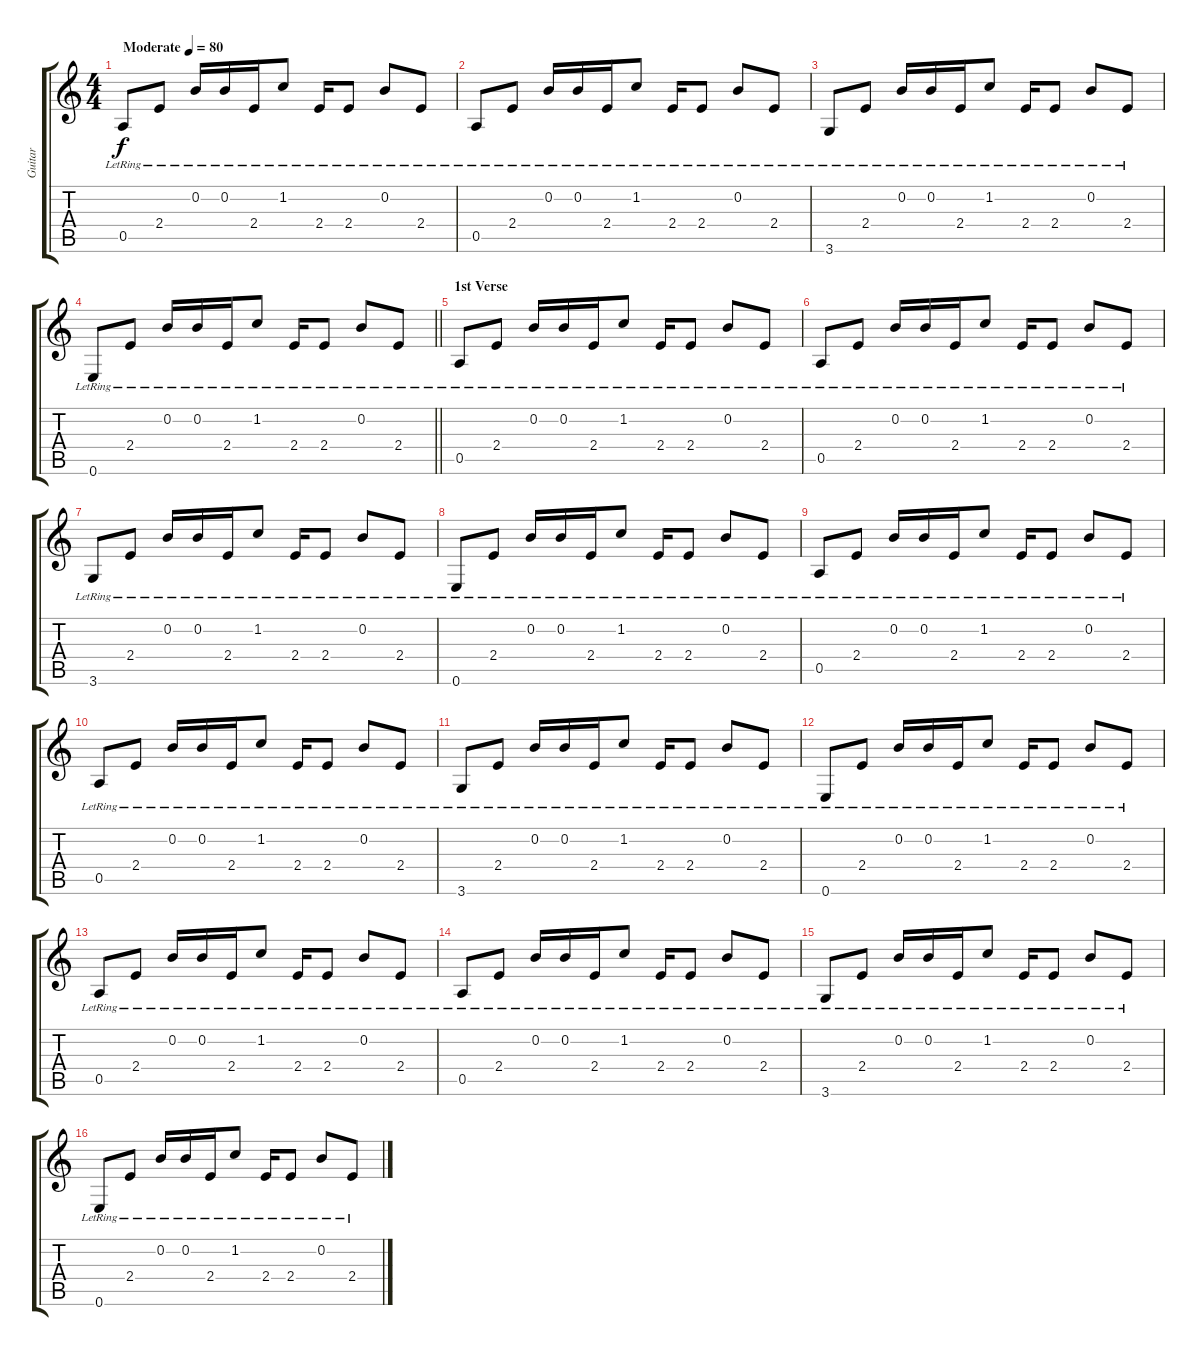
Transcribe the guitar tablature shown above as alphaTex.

\track ("Guitar" "Guitar") {instrument electricguitarjazz}
\staff {score tabs}
\tuning (E4 B3 G3 D3 A2 E2) {hide}
\ts (4 4)
\tempo (80 "Moderate")
\clef g2
\ks c
0.5{lr}.8{dy f instrument electricguitarjazz} 2.4{lr}.8 0.2{lr}.16 0.2{lr}.16 2.4{lr}.16 1.2{lr}.8 2.4{lr}.16 2.4{lr}.8 0.2{lr}.8 2.4{lr}.8 |
0.5{lr}.8 2.4{lr}.8 0.2{lr}.16 0.2{lr}.16 2.4{lr}.16 1.2{lr}.8 2.4{lr}.16 2.4{lr}.8 0.2{lr}.8 2.4{lr}.8 |
3.6{lr}.8 2.4{lr}.8 0.2{lr}.16 0.2{lr}.16 2.4{lr}.16 1.2{lr}.8 2.4{lr}.16 2.4{lr}.8 0.2{lr}.8 2.4{lr}.8 |
\barLineRight lightlight
0.6{lr}.8 2.4{lr}.8 0.2{lr}.16 0.2{lr}.16 2.4{lr}.16 1.2{lr}.8 2.4{lr}.16 2.4{lr}.8 0.2{lr}.8 2.4{lr}.8 |
\section ("" "1st Verse")
0.5{lr}.8 2.4{lr}.8 0.2{lr}.16 0.2{lr}.16 2.4{lr}.16 1.2{lr}.8 2.4{lr}.16 2.4{lr}.8 0.2{lr}.8 2.4{lr}.8 |
0.5{lr}.8 2.4{lr}.8 0.2{lr}.16 0.2{lr}.16 2.4{lr}.16 1.2{lr}.8 2.4{lr}.16 2.4{lr}.8 0.2{lr}.8 2.4{lr}.8 |
3.6{lr}.8 2.4{lr}.8 0.2{lr}.16 0.2{lr}.16 2.4{lr}.16 1.2{lr}.8 2.4{lr}.16 2.4{lr}.8 0.2{lr}.8 2.4{lr}.8 |
0.6{lr}.8 2.4{lr}.8 0.2{lr}.16 0.2{lr}.16 2.4{lr}.16 1.2{lr}.8 2.4{lr}.16 2.4{lr}.8 0.2{lr}.8 2.4{lr}.8 |
0.5{lr}.8 2.4{lr}.8 0.2{lr}.16 0.2{lr}.16 2.4{lr}.16 1.2{lr}.8 2.4{lr}.16 2.4{lr}.8 0.2{lr}.8 2.4{lr}.8 |
0.5{lr}.8 2.4{lr}.8 0.2{lr}.16 0.2{lr}.16 2.4{lr}.16 1.2{lr}.8 2.4{lr}.16 2.4{lr}.8 0.2{lr}.8 2.4{lr}.8 |
3.6{lr}.8 2.4{lr}.8 0.2{lr}.16 0.2{lr}.16 2.4{lr}.16 1.2{lr}.8 2.4{lr}.16 2.4{lr}.8 0.2{lr}.8 2.4{lr}.8 |
0.6{lr}.8 2.4{lr}.8 0.2{lr}.16 0.2{lr}.16 2.4{lr}.16 1.2{lr}.8 2.4{lr}.16 2.4{lr}.8 0.2{lr}.8 2.4{lr}.8 |
0.5{lr}.8 2.4{lr}.8 0.2{lr}.16 0.2{lr}.16 2.4{lr}.16 1.2{lr}.8 2.4{lr}.16 2.4{lr}.8 0.2{lr}.8 2.4{lr}.8 |
0.5{lr}.8 2.4{lr}.8 0.2{lr}.16 0.2{lr}.16 2.4{lr}.16 1.2{lr}.8 2.4{lr}.16 2.4{lr}.8 0.2{lr}.8 2.4{lr}.8 |
3.6{lr}.8 2.4{lr}.8 0.2{lr}.16 0.2{lr}.16 2.4{lr}.16 1.2{lr}.8 2.4{lr}.16 2.4{lr}.8 0.2{lr}.8 2.4{lr}.8 |
0.6{lr}.8 2.4{lr}.8 0.2{lr}.16 0.2{lr}.16 2.4{lr}.16 1.2{lr}.8 2.4{lr}.16 2.4{lr}.8 0.2{lr}.8 2.4{lr}.8
